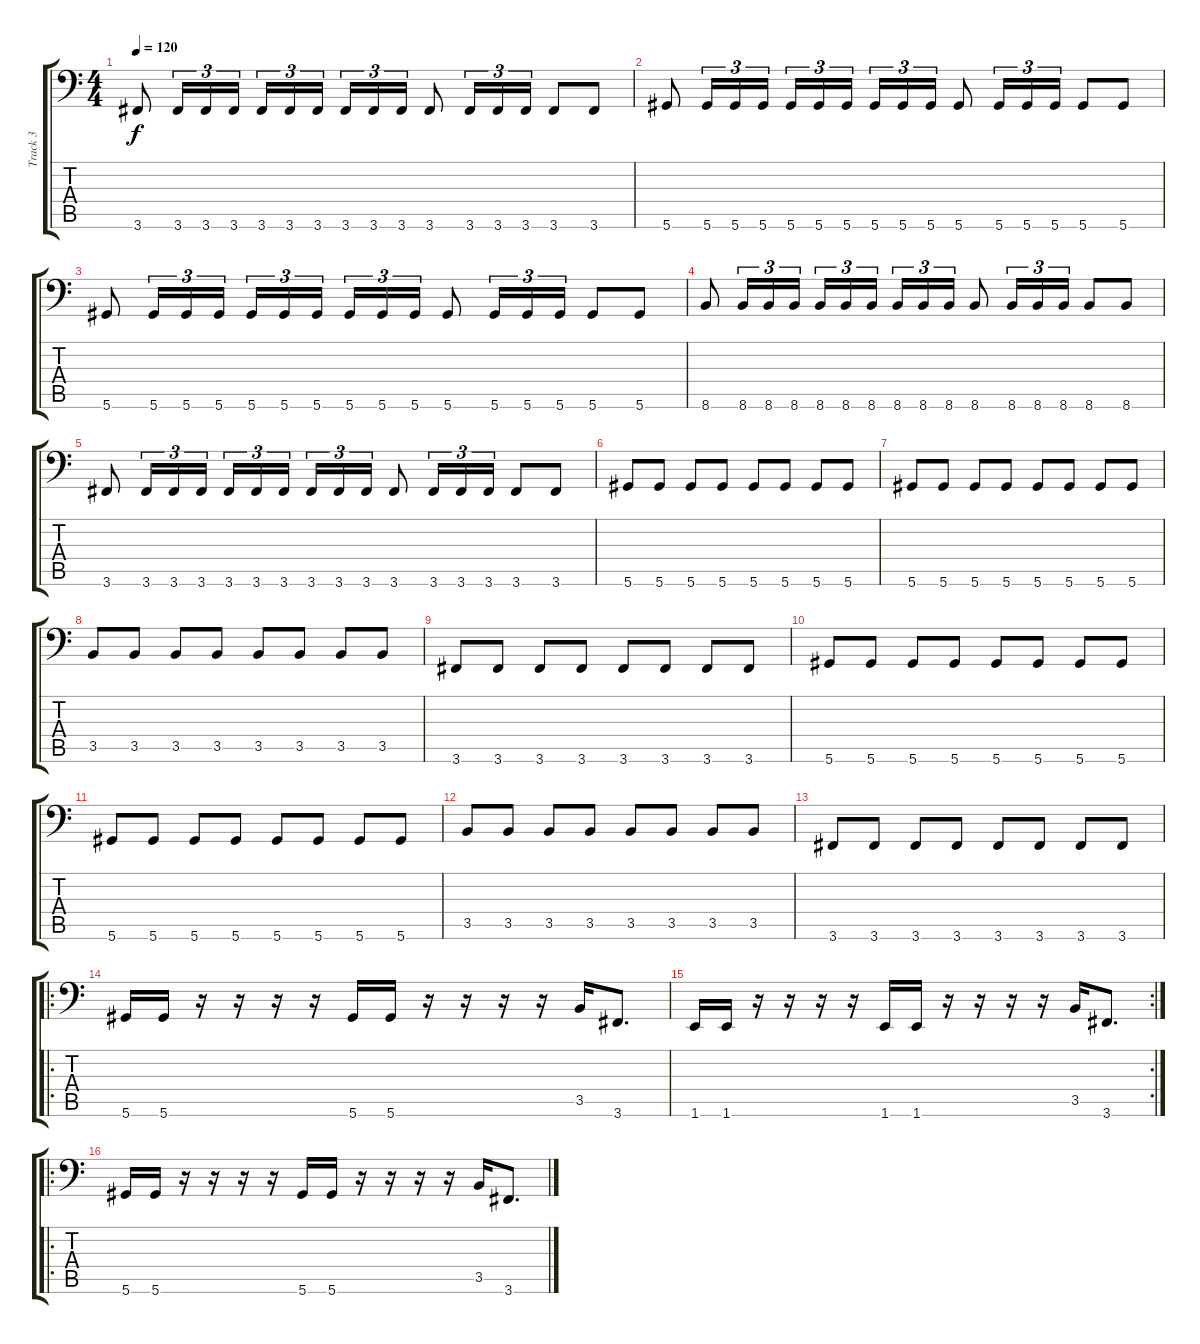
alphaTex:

\track ("Track 3" "Track 3") {instrument electricbasspick}
\staff {score tabs}
\tuning (Eb3 Bb2 Gb2 Db2 Ab1 Eb1) {hide}
\ts (4 4)
\tempo 120
\clef f4
\ks c
3.6.8{dy f} 3.6.16{tu (3 2)} 3.6.16{tu (3 2)} 3.6.16{tu (3 2)} 3.6.16{tu (3 2)} 3.6.16{tu (3 2)} 3.6.16{tu (3 2) beam splitsecondary} 3.6.16{tu (3 2)} 3.6.16{tu (3 2)} 3.6.16{tu (3 2)} 3.6.8 3.6.16{tu (3 2)} 3.6.16{tu (3 2)} 3.6.16{tu (3 2)} 3.6.8 3.6.8 |
5.6.8 5.6.16{tu (3 2)} 5.6.16{tu (3 2)} 5.6.16{tu (3 2)} 5.6.16{tu (3 2)} 5.6.16{tu (3 2)} 5.6.16{tu (3 2) beam splitsecondary} 5.6.16{tu (3 2)} 5.6.16{tu (3 2)} 5.6.16{tu (3 2)} 5.6.8 5.6.16{tu (3 2)} 5.6.16{tu (3 2)} 5.6.16{tu (3 2)} 5.6.8 5.6.8 |
5.6.8 5.6.16{tu (3 2)} 5.6.16{tu (3 2)} 5.6.16{tu (3 2)} 5.6.16{tu (3 2)} 5.6.16{tu (3 2)} 5.6.16{tu (3 2) beam splitsecondary} 5.6.16{tu (3 2)} 5.6.16{tu (3 2)} 5.6.16{tu (3 2)} 5.6.8 5.6.16{tu (3 2)} 5.6.16{tu (3 2)} 5.6.16{tu (3 2)} 5.6.8 5.6.8 |
8.6.8 8.6.16{tu (3 2)} 8.6.16{tu (3 2)} 8.6.16{tu (3 2)} 8.6.16{tu (3 2)} 8.6.16{tu (3 2)} 8.6.16{tu (3 2) beam splitsecondary} 8.6.16{tu (3 2)} 8.6.16{tu (3 2)} 8.6.16{tu (3 2)} 8.6.8 8.6.16{tu (3 2)} 8.6.16{tu (3 2)} 8.6.16{tu (3 2)} 8.6.8 8.6.8 |
3.6.8 3.6.16{tu (3 2)} 3.6.16{tu (3 2)} 3.6.16{tu (3 2)} 3.6.16{tu (3 2)} 3.6.16{tu (3 2)} 3.6.16{tu (3 2) beam splitsecondary} 3.6.16{tu (3 2)} 3.6.16{tu (3 2)} 3.6.16{tu (3 2)} 3.6.8 3.6.16{tu (3 2)} 3.6.16{tu (3 2)} 3.6.16{tu (3 2)} 3.6.8 3.6.8 |
5.6.8 5.6.8 5.6.8 5.6.8 5.6.8 5.6.8 5.6.8 5.6.8 |
5.6.8 5.6.8 5.6.8 5.6.8 5.6.8 5.6.8 5.6.8 5.6.8 |
3.5.8 3.5.8 3.5.8 3.5.8 3.5.8 3.5.8 3.5.8 3.5.8 |
3.6.8 3.6.8 3.6.8 3.6.8 3.6.8 3.6.8 3.6.8 3.6.8 |
5.6.8 5.6.8 5.6.8 5.6.8 5.6.8 5.6.8 5.6.8 5.6.8 |
5.6.8 5.6.8 5.6.8 5.6.8 5.6.8 5.6.8 5.6.8 5.6.8 |
3.5.8 3.5.8 3.5.8 3.5.8 3.5.8 3.5.8 3.5.8 3.5.8 |
3.6.8 3.6.8 3.6.8 3.6.8 3.6.8 3.6.8 3.6.8 3.6.8 |
\ro
5.6.16 5.6.16 r.16 r.16 r.16 r.16 5.6.16 5.6.16 r.16 r.16 r.16 r.16 3.5.16 3.6.8{d} |
\rc 2
1.6.16 1.6.16 r.16 r.16 r.16 r.16 1.6.16 1.6.16 r.16 r.16 r.16 r.16 3.5.16 3.6.8{d} |
\ro
5.6.16 5.6.16 r.16 r.16 r.16 r.16 5.6.16 5.6.16 r.16 r.16 r.16 r.16 3.5.16 3.6.8{d}
